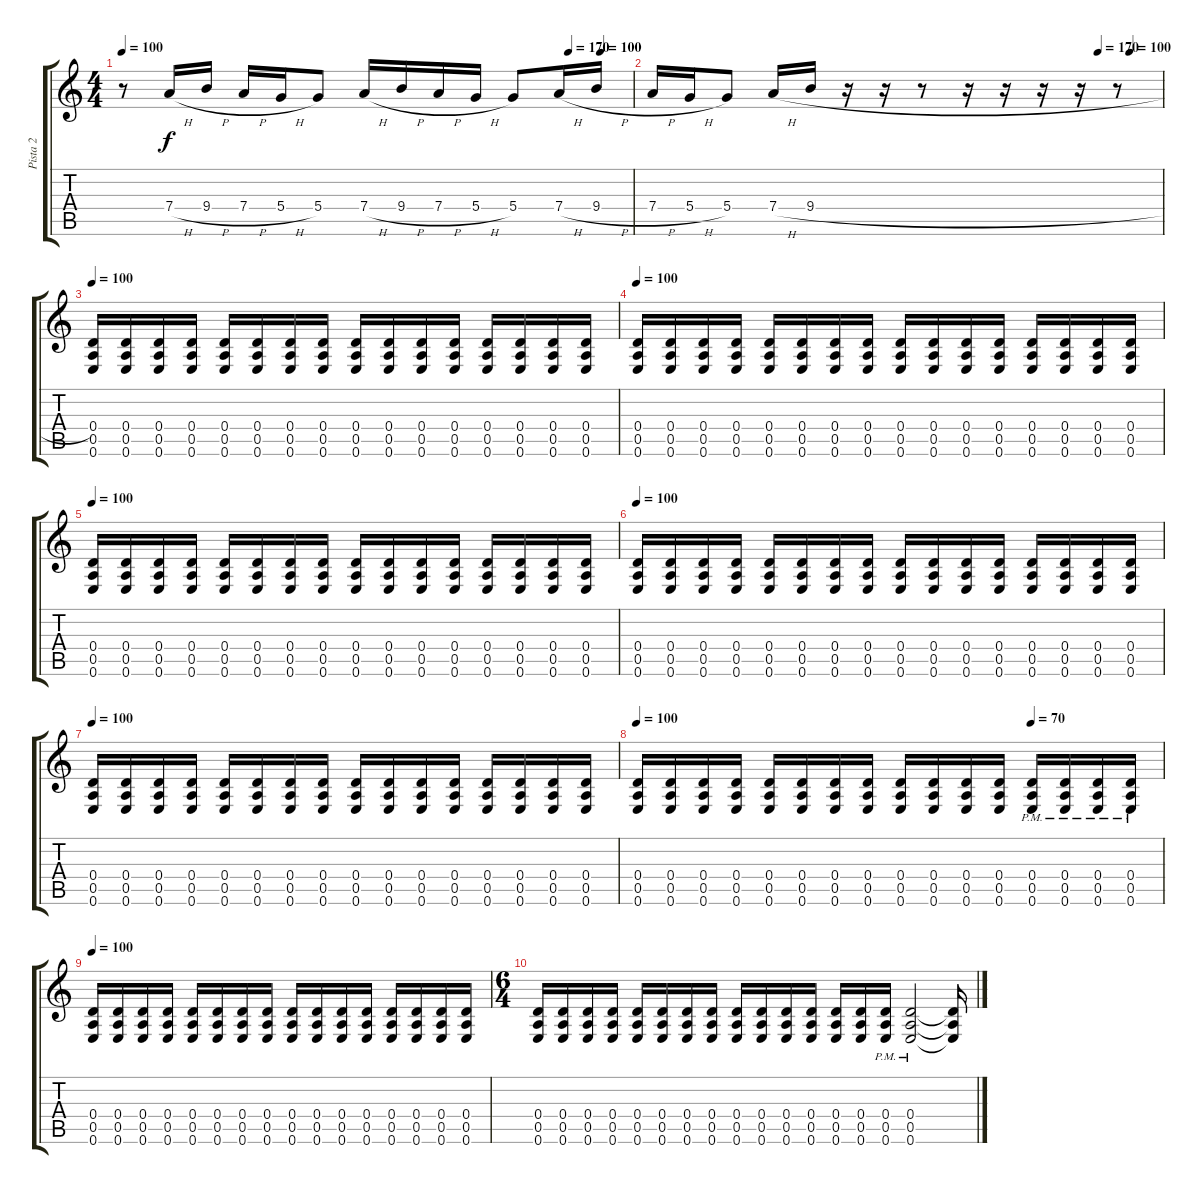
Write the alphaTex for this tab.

\track ("Pista 2" "Pista 2") {instrument distortionguitar}
\staff {score tabs}
\tuning (E4 B3 G3 D3 A2 E2) {hide}
\ts (4 4)
\tempo 100
\tempo (170 0.875)
\tempo (100 0.9375)
\clef g2
\ks c
r.8{dy f} 7.4{h}.16 9.4{h}.16 7.4{h}.16 5.4{h}.16 5.4.8 7.4{h}.16 9.4{h}.16 7.4{h}.16 5.4{h}.16 5.4.8 7.4{h}.16 9.4{h}.16 |
\tempo (170 0.875)
\tempo (100 0.9375)
7.4{h}.16 5.4{h}.16 5.4.8 7.4{h}.16 9.4{h}.16 r.16 r.16 r.8 r.16 r.16 r.16 r.16 r.8 |
\tempo 100
(0.4 0.5 0.6).16 (0.4 0.5 0.6).16 (0.4 0.5 0.6).16 (0.4 0.5 0.6).16 (0.4 0.5 0.6).16 (0.4 0.5 0.6).16 (0.4 0.5 0.6).16 (0.4 0.5 0.6).16 (0.4 0.5 0.6).16 (0.4 0.5 0.6).16 (0.4 0.5 0.6).16 (0.4 0.5 0.6).16 (0.4 0.5 0.6).16 (0.4 0.5 0.6).16 (0.4 0.5 0.6).16 (0.4 0.5 0.6).16 |
\tempo 100
(0.4 0.5 0.6).16 (0.4 0.5 0.6).16 (0.4 0.5 0.6).16 (0.4 0.5 0.6).16 (0.4 0.5 0.6).16 (0.4 0.5 0.6).16 (0.4 0.5 0.6).16 (0.4 0.5 0.6).16 (0.4 0.5 0.6).16 (0.4 0.5 0.6).16 (0.4 0.5 0.6).16 (0.4 0.5 0.6).16 (0.4 0.5 0.6).16 (0.4 0.5 0.6).16 (0.4 0.5 0.6).16 (0.4 0.5 0.6).16 |
\tempo 100
(0.4 0.5 0.6).16 (0.4 0.5 0.6).16 (0.4 0.5 0.6).16 (0.4 0.5 0.6).16 (0.4 0.5 0.6).16 (0.4 0.5 0.6).16 (0.4 0.5 0.6).16 (0.4 0.5 0.6).16 (0.4 0.5 0.6).16 (0.4 0.5 0.6).16 (0.4 0.5 0.6).16 (0.4 0.5 0.6).16 (0.4 0.5 0.6).16 (0.4 0.5 0.6).16 (0.4 0.5 0.6).16 (0.4 0.5 0.6).16 |
\tempo 100
(0.4 0.5 0.6).16 (0.4 0.5 0.6).16 (0.4 0.5 0.6).16 (0.4 0.5 0.6).16 (0.4 0.5 0.6).16 (0.4 0.5 0.6).16 (0.4 0.5 0.6).16 (0.4 0.5 0.6).16 (0.4 0.5 0.6).16 (0.4 0.5 0.6).16 (0.4 0.5 0.6).16 (0.4 0.5 0.6).16 (0.4 0.5 0.6).16 (0.4 0.5 0.6).16 (0.4 0.5 0.6).16 (0.4 0.5 0.6).16 |
\tempo 100
(0.4 0.5 0.6).16 (0.4 0.5 0.6).16 (0.4 0.5 0.6).16 (0.4 0.5 0.6).16 (0.4 0.5 0.6).16 (0.4 0.5 0.6).16 (0.4 0.5 0.6).16 (0.4 0.5 0.6).16 (0.4 0.5 0.6).16 (0.4 0.5 0.6).16 (0.4 0.5 0.6).16 (0.4 0.5 0.6).16 (0.4 0.5 0.6).16 (0.4 0.5 0.6).16 (0.4 0.5 0.6).16 (0.4 0.5 0.6).16 |
\tempo 100
\tempo (70 0.75)
(0.4 0.5 0.6).16 (0.4 0.5 0.6).16 (0.4 0.5 0.6).16 (0.4 0.5 0.6).16 (0.4 0.5 0.6).16 (0.4 0.5 0.6).16 (0.4 0.5 0.6).16 (0.4 0.5 0.6).16 (0.4 0.5 0.6).16 (0.4 0.5 0.6).16 (0.4 0.5 0.6).16 (0.4 0.5 0.6).16 (0.4 0.5 0.6{pm}).16 (0.4{pm} 0.5{pm} 0.6{pm}).16 (0.4{pm} 0.5{pm} 0.6{pm}).16 (0.4{pm} 0.5{pm} 0.6{pm}).16 |
\tempo 100
(0.4 0.5 0.6).16 (0.4 0.5 0.6).16 (0.4 0.5 0.6).16 (0.4 0.5 0.6).16 (0.4 0.5 0.6).16 (0.4 0.5 0.6).16 (0.4 0.5 0.6).16 (0.4 0.5 0.6).16 (0.4 0.5 0.6).16 (0.4 0.5 0.6).16 (0.4 0.5 0.6).16 (0.4 0.5 0.6).16 (0.4 0.5 0.6).16 (0.4 0.5 0.6).16 (0.4 0.5 0.6).16 (0.4 0.5 0.6).16 |
\ts (6 4)
(0.4 0.5 0.6).16 (0.4 0.5 0.6).16 (0.4 0.5 0.6).16 (0.4 0.5 0.6).16 (0.4 0.5 0.6).16 (0.4 0.5 0.6).16 (0.4 0.5 0.6).16 (0.4 0.5 0.6).16 (0.4 0.5 0.6).16 (0.4 0.5 0.6).16 (0.4 0.5 0.6).16 (0.4 0.5 0.6).16 (0.4 0.5 0.6).16 (0.4 0.5 0.6).16 (0.4{pm} 0.5{pm} 0.6{pm}).16 (0.4{pm} 0.5{pm} 0.6{pm}).2 (0.4{t} 0.5{t} 0.6{t}).16
